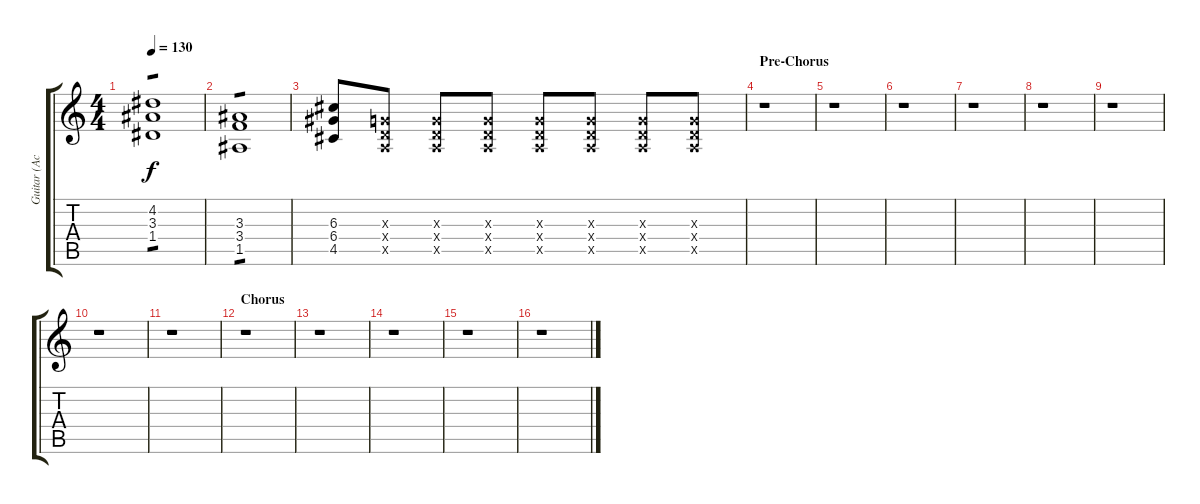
\track ("Guitar (Acoustic)" "Guitar (Ac") {instrument acousticguitarnylon}
\staff {score tabs}
\tuning (E4 B3 G3 D3 A2 E2) {hide}
\ts (4 4)
\tempo 130
\clef g2
\ks c
(4.2 3.3 1.4).1{tp 1 dy f} |
(3.3 3.4 1.5).1{tp 1} |
(6.3 6.4 4.5).8 (0.3{x} 0.4{x} 0.5{x}).8 (0.3{x} 0.4{x} 0.5{x}).8 (0.3{x} 0.4{x} 0.5{x}).8 (0.3{x} 0.4{x} 0.5{x}).8 (0.3{x} 0.4{x} 0.5{x}).8 (0.3{x} 0.4{x} 0.5{x}).8 (0.3{x} 0.4{x} 0.5{x}).8 |
\section ("" "Pre-Chorus")
r.1 |
r.1 |
r.1 |
r.1 |
r.1 |
r.1 |
r.1 |
r.1 |
\section ("" "Chorus")
r.1 |
r.1 |
r.1 |
r.1 |
r.1
